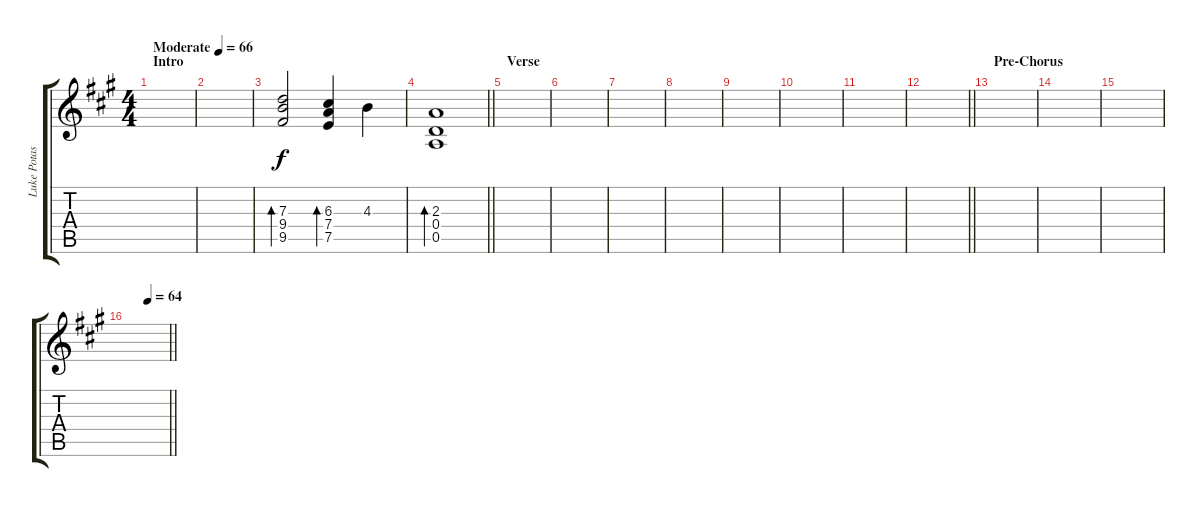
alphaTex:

\track ("Luke Potashnick Lead" "Luke Potas") {instrument electricguitarjazz}
\staff {score tabs}
\tuning (E4 B3 G3 D3 A2 E2) {hide}
\ts (4 4)
\section ("" "Intro")
\tempo (66 "Moderate")
\clef g2
\ks f#minor
|
|
(7.3 9.4 9.5).2{bd 240} (6.3 7.4 7.5).4{bd 240} 4.3.4 |
\barLineRight lightlight
(2.3 0.4 0.5).1{bd 240} |
\section ("" "Verse")
|
|
|
|
|
|
|
\barLineRight lightlight
|
\section ("" "Pre-Chorus")
|
|
|
\tempo (64 0.5)
\barLineRight lightlight
